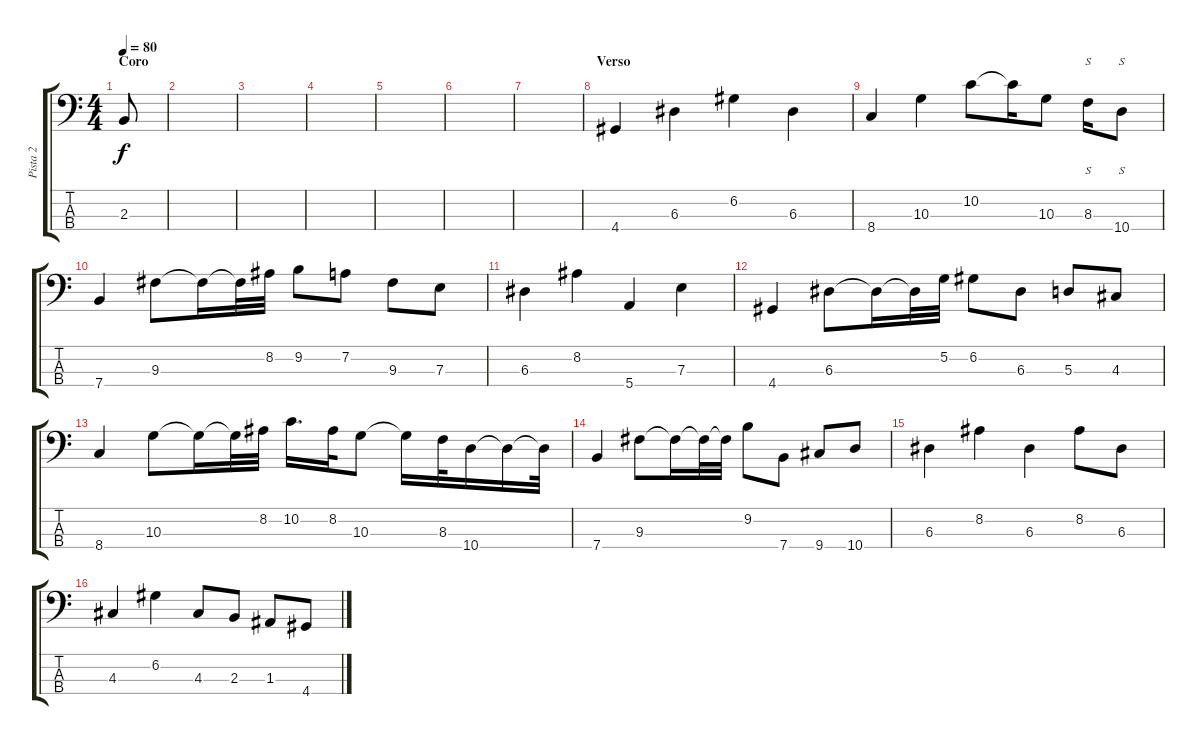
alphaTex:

\track ("Pista 2" "Pista 2") {instrument electricbassfinger}
\staff {score tabs}
\tuning (G2 D2 A1 E1) {hide}
\ts (4 4)
\section ("" "Coro")
\tempo 80
\clef f4
\ks c
2.3.8{dy f} |
|
|
|
|
|
|
\section ("" "Verso")
4.4.4 6.3.4 6.2.4 6.3.4 |
8.4.4 10.3.4 10.2.8 10.2{t}.16 10.3.8 8.3.16{s} 10.4.8{s} |
7.4.4 9.3.8 9.3{t}.16 9.3{t}.32 8.2.32 9.2.8 7.2.8 9.3.8 7.3.8 |
6.3.4 8.2.4 5.4.4 7.3.4 |
4.4.4 6.3.8 6.3{t}.16 6.3{t}.32 5.2.32 6.2.8 6.3.8 5.3.8 4.3.8 |
8.4.4 10.3.8 10.3{t}.16 10.3{t}.32 8.2.32 10.2.16{d} 8.2.32 10.3.8 10.3{t}.16 8.3.32 10.4.16 10.4{t}.16 10.4{t}.32 |
7.4.4 9.3.8 9.3{t}.16 9.3{t}.32 9.3{t}.32 9.2.8 7.4.8 9.4.8 10.4.8 |
6.3.4 8.2.4 6.3.4 8.2.8 6.3.8 |
4.3.4 6.2.4 4.3.8 2.3.8 1.3.8 4.4.8
